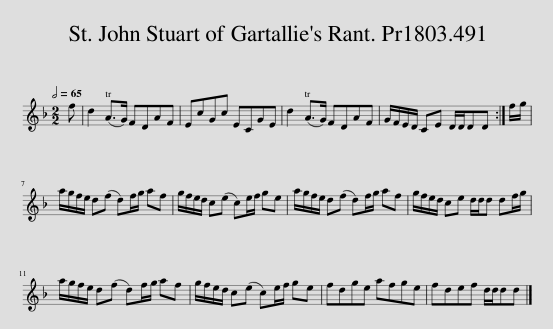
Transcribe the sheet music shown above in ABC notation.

X:1
L:1/8
Q:1/2=65
M:2/2
I:linebreak $
K:Dmin
V:1 treble
V:1
 f | d2 (A>G) FDAF | EcGc ECGE | d2 (A>G) FDAF | G/F/E/D/ CE D/D/DD :| %5
 f/g/ |$ a/g/f/e/ d(f d)f/g/ af | g/f/e/d/ c(e c)e/f/ ge | a/g/f/e/ d(f d)f/g/ af | g/f/e/d/ ce d/d/d df/g/ |$ %10
 a/g/f/e/ d(f d)f/g/ af | g/f/e/d/ c(e c)e/f/ ge | fdge afge | fdef d/d/dd |] %14
